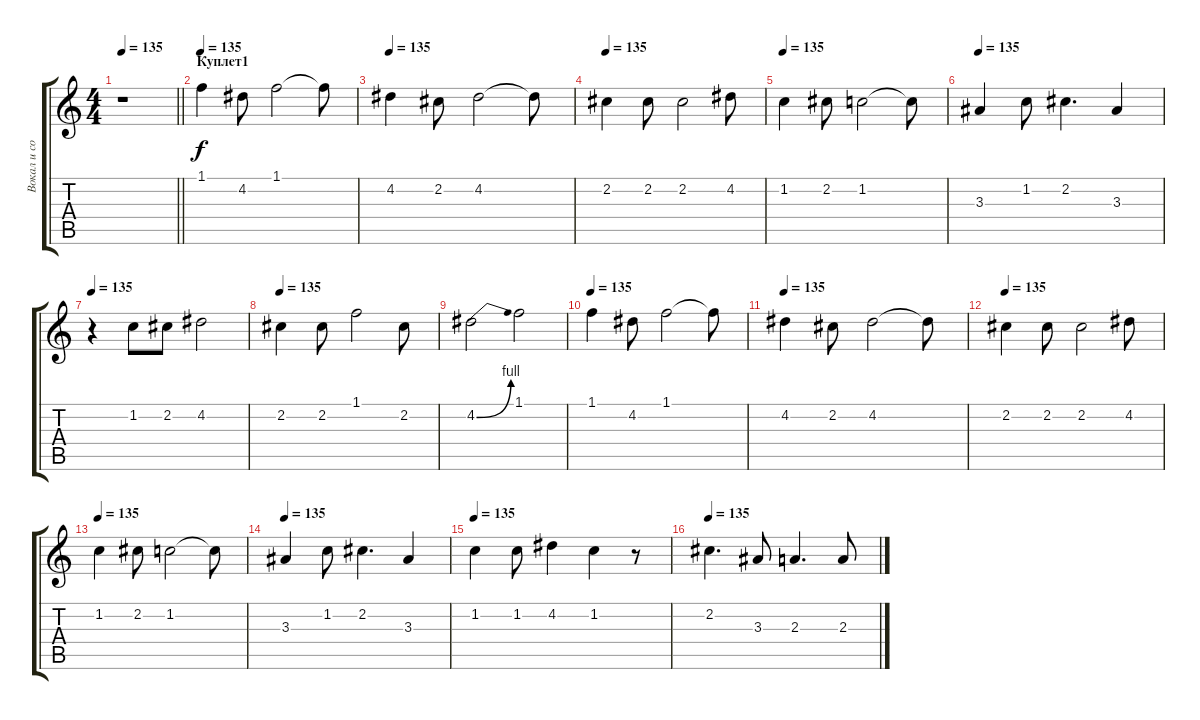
\track ("Вокал и соло" "Вокал и со") {instrument overdrivenguitar}
\staff {score tabs}
\tuning (E4 B3 G3 D3 A2 E2) {hide}
\ts (4 4)
\tempo 135
\clef g2
\barLineRight lightlight
\ks c
r.1{dy f} |
\section ("" "Куплет1")
\tempo 135
1.1.4 4.2.8 1.1.2 1.1{t}.8 |
\tempo 135
4.2.4 2.2.8 4.2.2 4.2{t}.8 |
\tempo 135
2.2.4 2.2.8 2.2.2 4.2.8 |
\tempo 135
1.2.4 2.2.8 1.2.2 1.2{t}.8 |
\tempo 135
3.3.4 1.2.8 2.2.4{d} 3.3.4 |
\tempo 135
r.4 1.2.8 2.2.8 4.2.2 |
\tempo 135
2.2.4 2.2.8 1.1.2 2.2.8 |
4.2{be (bend 0 0 60 4)}.2 1.1.2 |
\tempo 135
1.1.4 4.2.8 1.1.2 1.1{t}.8 |
\tempo 135
4.2.4 2.2.8 4.2.2 4.2{t}.8 |
\tempo 135
2.2.4 2.2.8 2.2.2 4.2.8 |
\tempo 135
1.2.4 2.2.8 1.2.2 1.2{t}.8 |
\tempo 135
3.3.4 1.2.8 2.2.4{d} 3.3.4 |
\tempo 135
1.2.4 1.2.8 4.2.4 1.2.4 r.8 |
\tempo 135
2.2.4{d} 3.3.8 2.3.4{d} 2.3.8
